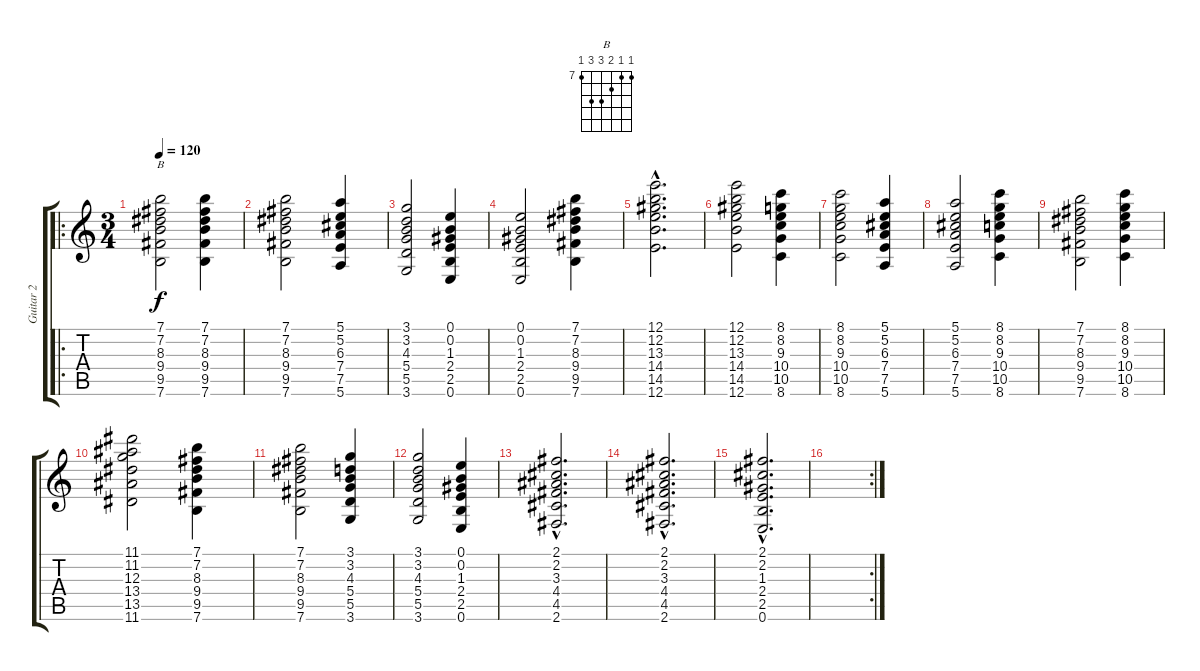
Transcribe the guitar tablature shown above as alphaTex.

\track ("Guitar 2" "Guitar 2") {instrument distortionguitar}
\staff {score tabs}
\tuning (E4 B3 G3 D3 A2 E2) {hide}
\chord ("B" 7 7 8 9 9 7) {firstfret 7}
\ro
\ts (3 4)
\tempo 120
\clef g2
\ks c
(7.1 7.2 8.3 9.4 9.5 7.6).2{ch "B" dy f instrument distortionguitar} (7.1 7.2 8.3 9.4 9.5 7.6).4 |
(7.1 7.2 8.3 9.4 9.5 7.6).2 (5.1 5.2 6.3 7.4 7.5 5.6).4 |
(3.1 3.2 4.3 5.4 5.5 3.6).2 (0.1 0.2 1.3 2.4 2.5 0.6).4 |
(0.1 0.2 1.3 2.4 2.5 0.6).2 (7.1 7.2 8.3 9.4 9.5 7.6).4 |
(12.1{hac} 12.2{hac} 13.3{hac} 14.4{hac} 14.5{hac} 12.6{hac}).2{d} |
(12.1 12.2 13.3 14.4 14.5 12.6).2 (8.1 8.2 9.3 10.4 10.5 8.6).4 |
(8.1 8.2 9.3 10.4 10.5 8.6).2 (5.1 5.2 6.3 7.4 7.5 5.6).4 |
(5.1 5.2 6.3 7.4 7.5 5.6).2 (8.1 8.2 9.3 10.4 10.5 8.6).4 |
(7.1 7.2 8.3 9.4 9.5 7.6).2 (8.1 8.2 9.3 10.4 10.5 8.6).4 |
(11.1 11.2 12.3 13.4 13.5 11.6).2 (7.1 7.2 8.3 9.4 9.5 7.6).4 |
(7.1 7.2 8.3 9.4 9.5 7.6).2 (3.1 3.2 4.3 5.4 5.5 3.6).4 |
(3.1 3.2 4.3 5.4 5.5 3.6).2 (0.1 0.2 1.3 2.4 2.5 0.6).4 |
(2.1{hac} 2.2{hac} 3.3{hac} 4.4{hac} 4.5{hac} 2.6{hac}).2{d} |
(2.1{hac} 2.2{hac} 3.3{hac} 4.4{hac} 4.5{hac} 2.6{hac}).2{d} |
(2.1{hac} 2.2{hac} 1.3{hac} 2.4{hac} 2.5{hac} 0.6{hac}).2{d} |
\rc 2
